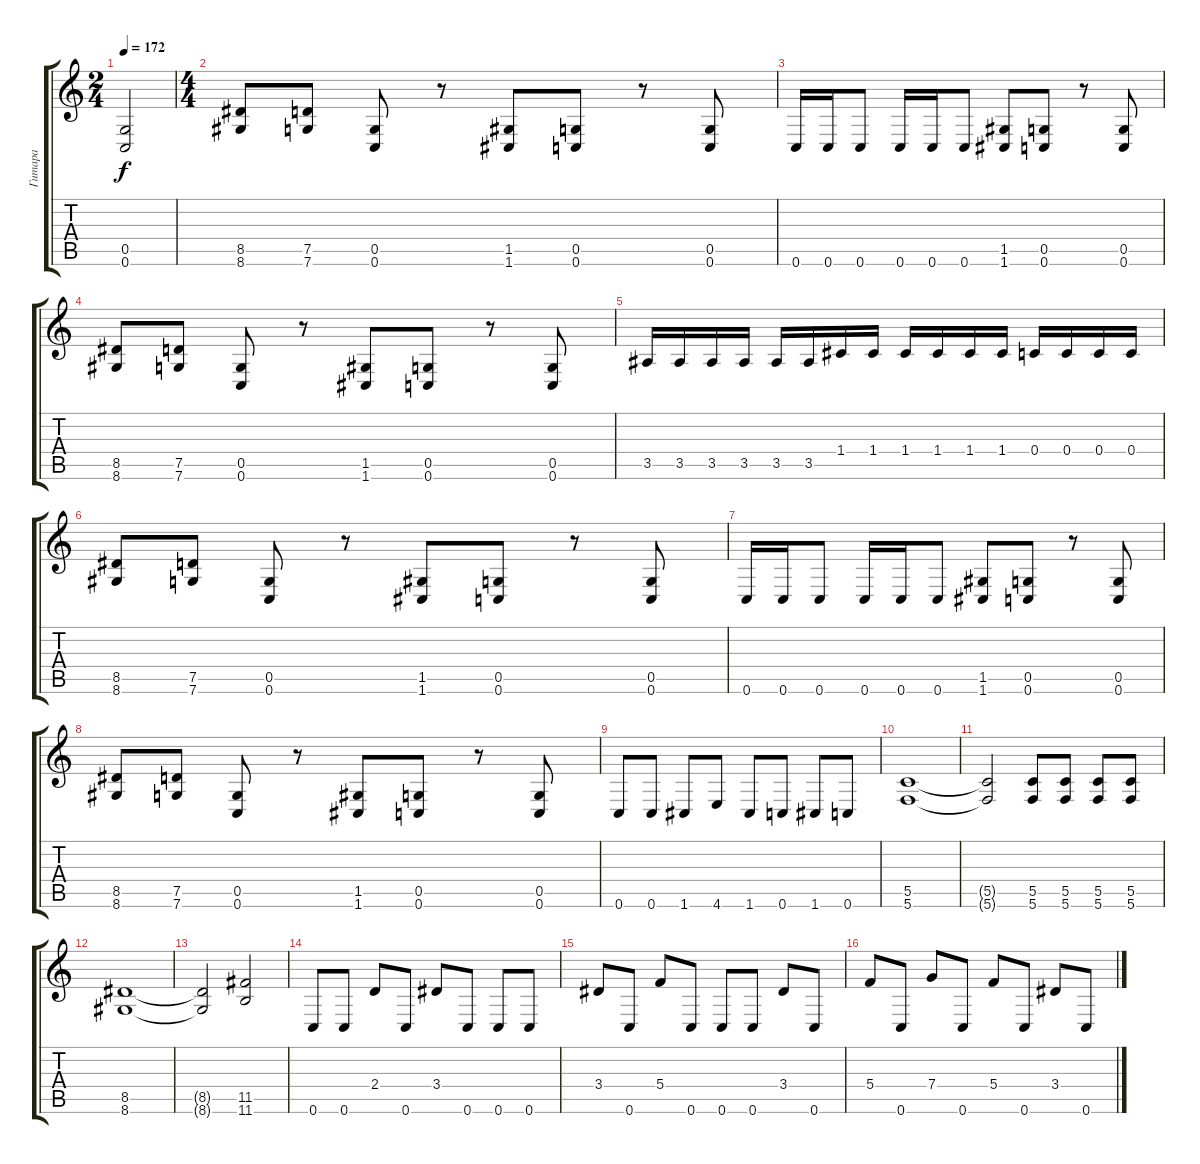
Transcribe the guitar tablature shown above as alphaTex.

\track ("Гитара" "Гитара") {instrument distortionguitar}
\staff {score tabs}
\tuning (D4 A3 F3 C3 G2 C2) {hide}
\ts (2 4)
\tempo 172
\clef g2
\ks c
(0.5 0.6).2{dy f} |
\ts (4 4)
(8.5 8.6).8 (7.5 7.6).8 (0.5 0.6).8 r.8 (1.5 1.6).8 (0.5 0.6).8 r.8 (0.5 0.6).8 |
0.6.16 0.6.16 0.6.8 0.6.16 0.6.16 0.6.8 (1.5 1.6).8 (0.5 0.6).8 r.8 (0.5 0.6).8 |
(8.5 8.6).8 (7.5 7.6).8 (0.5 0.6).8 r.8 (1.5 1.6).8 (0.5 0.6).8 r.8 (0.5 0.6).8 |
3.5.16 3.5.16 3.5.16 3.5.16 3.5.16 3.5.16 1.4.16 1.4.16 1.4.16 1.4.16 1.4.16 1.4.16 0.4.16 0.4.16 0.4.16 0.4.16 |
(8.5 8.6).8 (7.5 7.6).8 (0.5 0.6).8 r.8 (1.5 1.6).8 (0.5 0.6).8 r.8 (0.5 0.6).8 |
0.6.16 0.6.16 0.6.8 0.6.16 0.6.16 0.6.8 (1.5 1.6).8 (0.5 0.6).8 r.8 (0.5 0.6).8 |
(8.5 8.6).8 (7.5 7.6).8 (0.5 0.6).8 r.8 (1.5 1.6).8 (0.5 0.6).8 r.8 (0.5 0.6).8 |
0.6.8 0.6.8 1.6.8 4.6.8 1.6.8 0.6.8 1.6.8 0.6.8 |
(5.5 5.6).1 |
(5.5{t} 5.6{t}).2 (5.5 5.6).8 (5.5 5.6).8 (5.5 5.6).8 (5.5 5.6).8 |
(8.5 8.6).1 |
(8.5{t} 8.6{t}).2 (11.5 11.6).2 |
0.6.8 0.6.8 2.4.8 0.6.8 3.4.8 0.6.8 0.6.8 0.6.8 |
3.4.8 0.6.8 5.4.8 0.6.8 0.6.8 0.6.8 3.4.8 0.6.8 |
5.4.8 0.6.8 7.4.8 0.6.8 5.4.8 0.6.8 3.4.8 0.6.8
